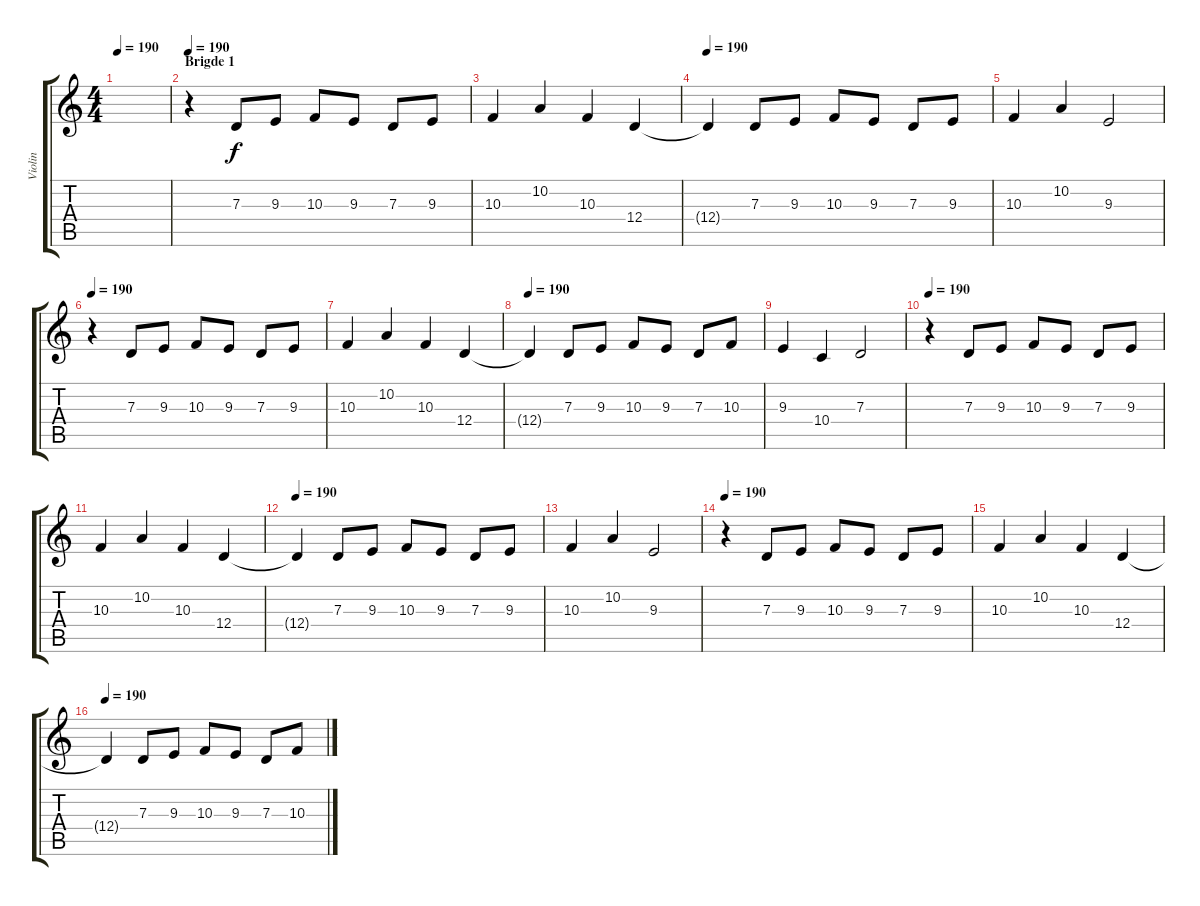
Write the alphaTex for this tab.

\track ("Violin" "Violin") {instrument violin}
\staff {score tabs}
\tuning (E4 B3 G3 D3 A2 E2) {hide}
\ts (4 4)
\tempo 190
\clef g2
\ks c
|
\section ("" "Brigde 1")
\tempo 190
r.4 7.3.8 9.3.8 10.3.8 9.3.8 7.3.8 9.3.8 |
10.3.4 10.2.4 10.3.4 12.4.4 |
\tempo 190
12.4{t}.4 7.3.8 9.3.8 10.3.8 9.3.8 7.3.8 9.3.8 |
10.3.4 10.2.4 9.3.2 |
\tempo 190
r.4 7.3.8 9.3.8 10.3.8 9.3.8 7.3.8 9.3.8 |
10.3.4 10.2.4 10.3.4 12.4.4 |
\tempo 190
12.4{t}.4 7.3.8 9.3.8 10.3.8 9.3.8 7.3.8 10.3.8 |
9.3.4 10.4.4 7.3.2 |
\tempo 190
r.4 7.3.8 9.3.8 10.3.8 9.3.8 7.3.8 9.3.8 |
10.3.4 10.2.4 10.3.4 12.4.4 |
\tempo 190
12.4{t}.4 7.3.8 9.3.8 10.3.8 9.3.8 7.3.8 9.3.8 |
10.3.4 10.2.4 9.3.2 |
\tempo 190
r.4 7.3.8 9.3.8 10.3.8 9.3.8 7.3.8 9.3.8 |
10.3.4 10.2.4 10.3.4 12.4.4 |
\tempo 190
12.4{t}.4 7.3.8 9.3.8 10.3.8 9.3.8 7.3.8 10.3.8
